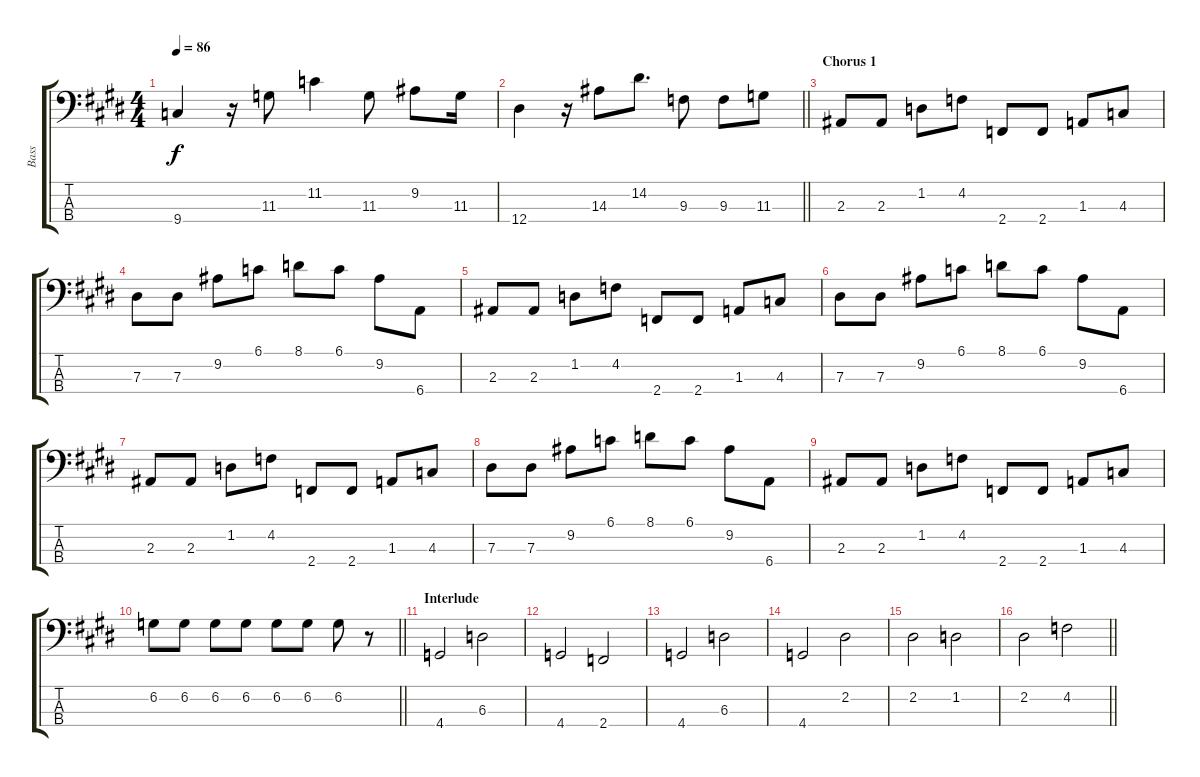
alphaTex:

\track ("Bass" "Bass") {instrument electricbassfinger}
\staff {score tabs}
\tuning (Gb2 Db2 Ab1 Eb1) {hide}
\ts (4 4)
\tempo 86
\clef f4
\ks e
9.4.4{dy f} r.16 11.3.8 11.2.4 11.3.8 9.2.8 11.3.16 |
\barLineRight lightlight
12.4.4 r.16 14.3.8 14.2.8{d} 9.3.8 9.3.8 11.3.8 |
\section ("" "Chorus 1")
2.3.8 2.3.8 1.2.8 4.2.8 2.4.8 2.4.8 1.3.8 4.3.8 |
7.3.8 7.3.8 9.2.8 6.1.8 8.1.8 6.1.8 9.2.8 6.4.8 |
2.3.8 2.3.8 1.2.8 4.2.8 2.4.8 2.4.8 1.3.8 4.3.8 |
7.3.8 7.3.8 9.2.8 6.1.8 8.1.8 6.1.8 9.2.8 6.4.8 |
2.3.8 2.3.8 1.2.8 4.2.8 2.4.8 2.4.8 1.3.8 4.3.8 |
7.3.8 7.3.8 9.2.8 6.1.8 8.1.8 6.1.8 9.2.8 6.4.8 |
2.3.8 2.3.8 1.2.8 4.2.8 2.4.8 2.4.8 1.3.8 4.3.8 |
\barLineRight lightlight
6.2.8 6.2.8 6.2.8 6.2.8 6.2.8 6.2.8 6.2.8 r.8 |
\section ("" "Interlude")
4.4.2 6.3.2 |
4.4.2 2.4.2 |
4.4.2 6.3.2 |
4.4.2 2.2.2 |
2.2.2 1.2.2 |
\barLineRight lightlight
2.2.2 4.2.2
